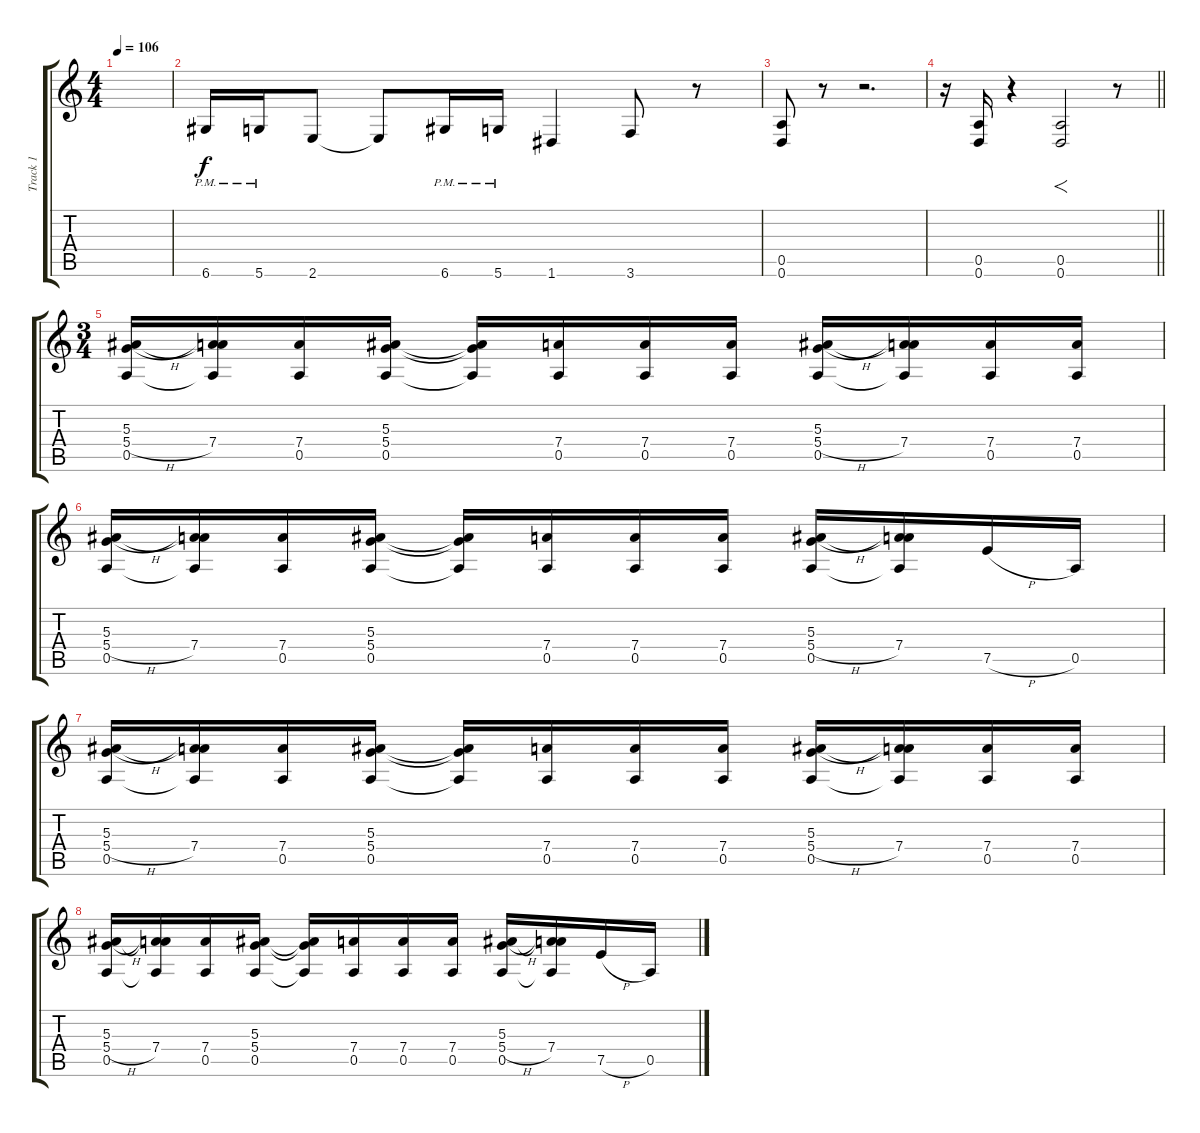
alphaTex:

\track ("Track 1" "Track 1") {instrument distortionguitar}
\staff {score tabs}
\tuning (E4 A3 F3 D3 A2 D2) {hide}
\ts (4 4)
\tempo 106
\clef g2
\ks c
|
6.6{pm}.16 5.6{pm}.16 2.6.8 2.6{t}.8 6.6{pm}.16 5.6{pm}.16 1.6.4 3.6.8 r.8 |
(0.5 0.6).8 r.8 r.2{d} |
\barLineRight lightlight
r.16 (0.5 0.6).16 r.4 (0.5 0.6).2{f} r.8 |
\ts (3 4)
\section ("" "")
(5.3 5.4{h} 0.5).16 (5.3{t} 7.4 0.5{t}).16 (7.4 0.5).16 (5.3 5.4 0.5).16 (5.3{t} 5.4{t} 0.5{t}).16 (7.4 0.5).16 (7.4 0.5).16 (7.4 0.5).16 (5.3 5.4{h} 0.5).16 (5.3{t} 7.4 0.5{t}).16 (7.4 0.5).16 (7.4 0.5).16 |
(5.3 5.4{h} 0.5).16 (5.3{t} 7.4 0.5{t}).16 (7.4 0.5).16 (5.3 5.4 0.5).16 (5.3{t} 5.4{t} 0.5{t}).16 (7.4 0.5).16 (7.4 0.5).16 (7.4 0.5).16 (5.3 5.4{h} 0.5).16 (5.3{t} 7.4 0.5{t}).16 7.5{h}.16 0.5.16 |
(5.3 5.4{h} 0.5).16 (5.3{t} 7.4 0.5{t}).16 (7.4 0.5).16 (5.3 5.4 0.5).16 (5.3{t} 5.4{t} 0.5{t}).16 (7.4 0.5).16 (7.4 0.5).16 (7.4 0.5).16 (5.3 5.4{h} 0.5).16 (5.3{t} 7.4 0.5{t}).16 (7.4 0.5).16 (7.4 0.5).16 |
(5.3 5.4{h} 0.5).16 (5.3{t} 7.4 0.5{t}).16 (7.4 0.5).16 (5.3 5.4 0.5).16 (5.3{t} 5.4{t} 0.5{t}).16 (7.4 0.5).16 (7.4 0.5).16 (7.4 0.5).16 (5.3 5.4{h} 0.5).16 (5.3{t} 7.4 0.5{t}).16 7.5{h}.16 0.5.16
